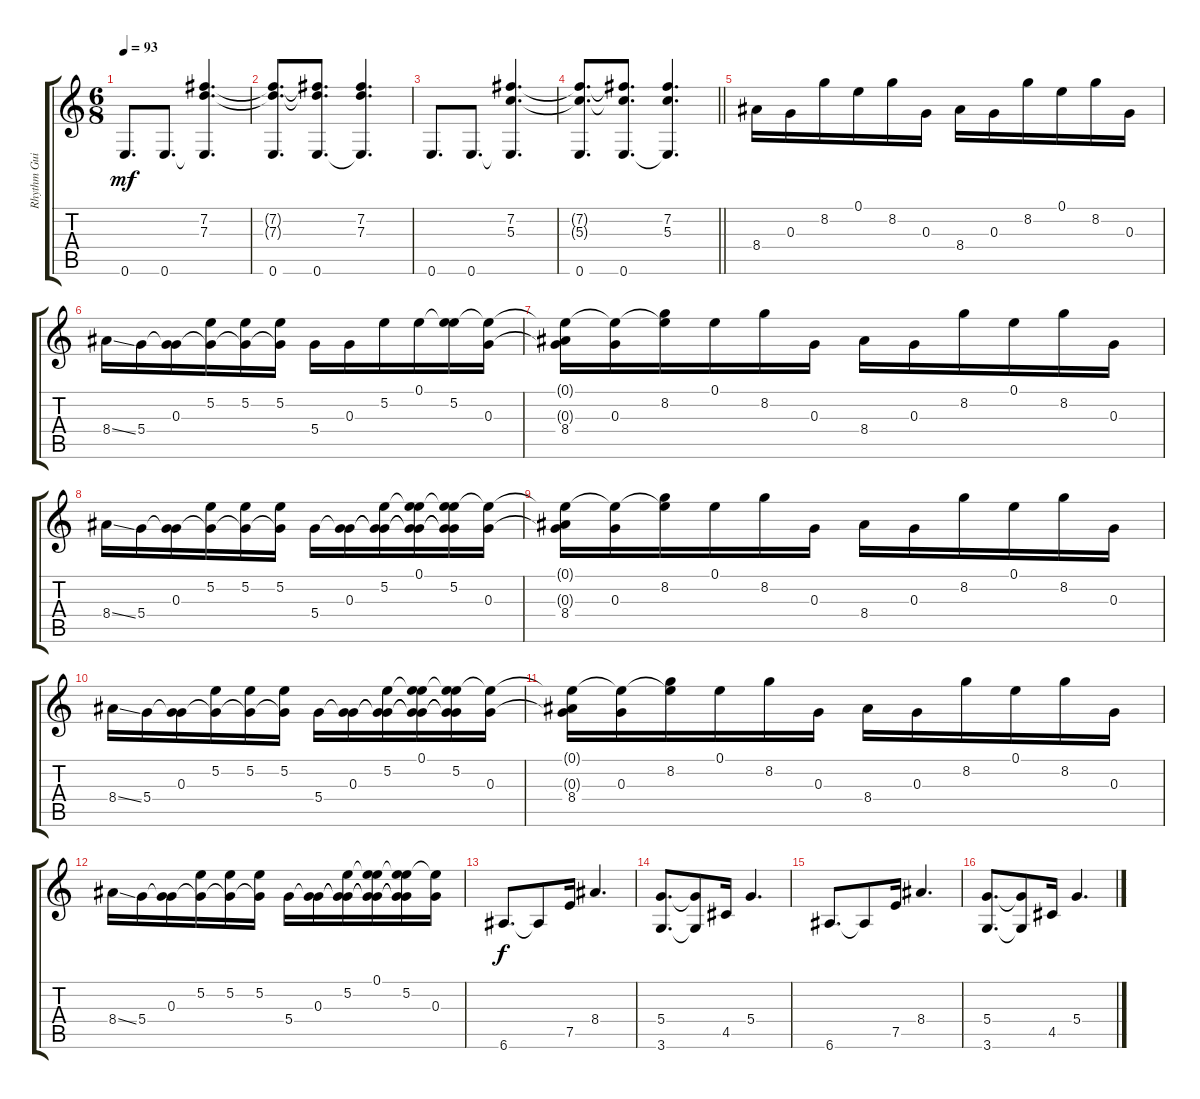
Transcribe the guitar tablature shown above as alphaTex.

\track ("Rhythm Guitar 1 [Mikael Akerfeldt + Pete" "Rhythm Gui") {instrument distortionguitar}
\staff {score tabs}
\tuning (E4 B3 G3 D3 A2 E2) {hide}
\ts (6 8)
\tempo 93
\clef g2
\ks c
0.6.8{d dy mf} 0.6.8{d} (7.2 7.3 0.6{t}).4{d} |
(7.2{t} 7.3{t} 0.6).8{d} (7.2{t} 7.3{t} 0.6).8{d} (7.2 7.3 0.6{t}).4{d} |
0.6.8{d} 0.6.8{d} (7.2 5.3 0.6{t}).4{d} |
\barLineRight lightlight
(7.2{t} 5.3{t} 0.6).8{d} (7.2{t} 5.3{t} 0.6).8{d} (7.2 5.3 0.6{t}).4{d} |
8.4.16{instrument acousticguitarsteel} 0.3.16 8.2.16 0.1.16 8.2.16 0.3.16 8.4.16 0.3.16 8.2.16 0.1.16 8.2.16 0.3.16 |
8.4{ss}.16 5.4.16 (0.3 5.4{t}).16 (5.2 5.4{t}).16 (5.2 5.4{t}).16 (5.2 5.4{t}).16 5.4.16 0.3.16 5.2.16 0.1.16 (0.1{t} 5.2).16 (0.1{t} 0.3).16 |
(0.1{t} 0.3{t} 8.4).16 (0.1{t} 0.3).16 (0.1{t} 8.2).16 0.1.16 8.2.16 0.3.16 8.4.16 0.3.16 8.2.16 0.1.16 8.2.16 0.3.16 |
8.4{ss}.16 5.4.16 (0.3 5.4{t}).16 (5.2 5.4{t}).16 (5.2 5.4{t}).16 (5.2 5.4{t}).16 5.4.16 (0.3 5.4{t}).16 (5.2 0.3{t} 5.4{t}).16 (0.1 5.2{t} 0.3{t} 5.4{t}).16 (0.1{t} 5.2 0.3{t} 5.4{t}).16 (0.1{t} 0.3).16 |
(0.1{t} 0.3{t} 8.4).16 (0.1{t} 0.3).16 (0.1{t} 8.2).16 0.1.16 8.2.16 0.3.16 8.4.16 0.3.16 8.2.16 0.1.16 8.2.16 0.3.16 |
8.4{ss}.16 5.4.16 (0.3 5.4{t}).16 (5.2 5.4{t}).16 (5.2 5.4{t}).16 (5.2 5.4{t}).16 5.4.16 (0.3 5.4{t}).16 (5.2 0.3{t} 5.4{t}).16 (0.1 5.2{t} 0.3{t} 5.4{t}).16 (0.1{t} 5.2 0.3{t} 5.4{t}).16 (0.1{t} 0.3).16 |
(0.1{t} 0.3{t} 8.4).16 (0.1{t} 0.3).16 (0.1{t} 8.2).16 0.1.16 8.2.16 0.3.16 8.4.16 0.3.16 8.2.16 0.1.16 8.2.16 0.3.16 |
8.4{ss}.16 5.4.16 (0.3 5.4{t}).16 (5.2 5.4{t}).16 (5.2 5.4{t}).16 (5.2 5.4{t}).16 5.4.16 (0.3 5.4{t}).16 (5.2 0.3{t} 5.4{t}).16 (0.1 5.2{t} 0.3{t} 5.4{t}).16 (0.1{t} 5.2 0.3{t} 5.4{t}).16 (0.1{t} 0.3).16 |
6.6.8{d dy f instrument distortionguitar} 6.6{t}.8 7.5.16 8.4.4{d} |
(5.4 3.6).8{d} (5.4{t} 3.6{t}).8 4.5.16 5.4.4{d} |
6.6.8{d} 6.6{t}.8 7.5.16 8.4.4{d} |
(5.4 3.6).8{d} (5.4{t} 3.6{t}).8 4.5.16 5.4.4{d}
